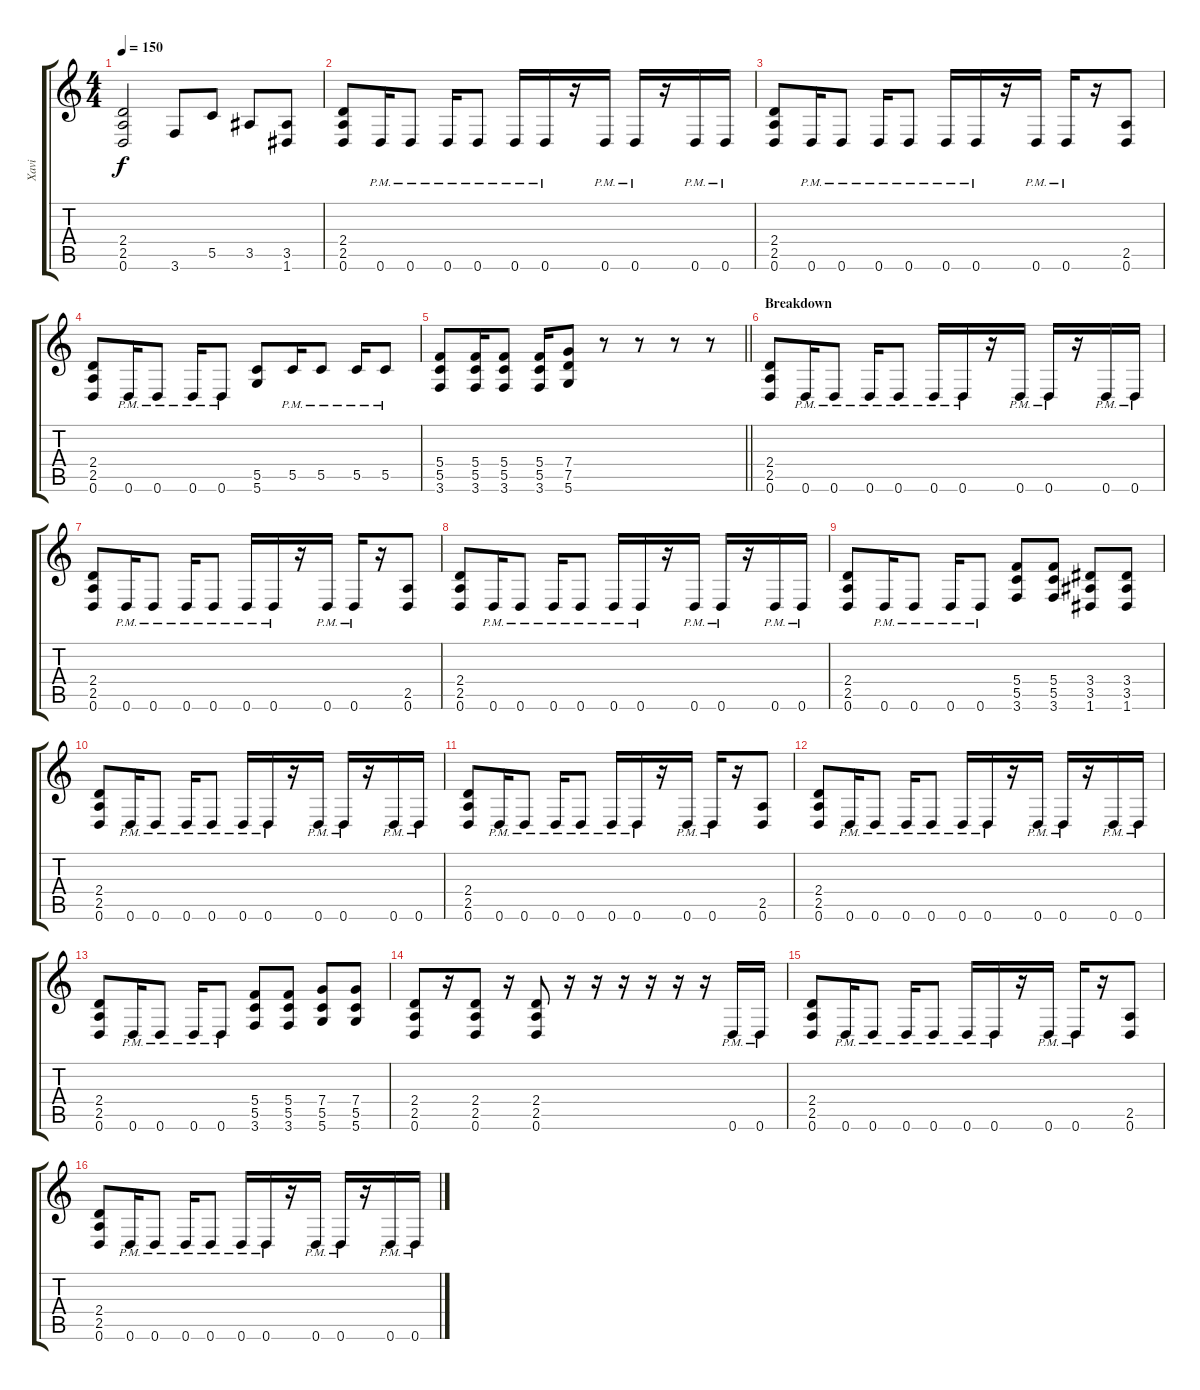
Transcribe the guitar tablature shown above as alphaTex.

\track ("Xavi" "Xavi") {instrument distortionguitar}
\staff {score tabs}
\tuning (D4 A3 F3 C3 G2 D2) {hide}
\ts (4 4)
\tempo 150
\clef g2
\ks c
(2.4 2.5 0.6).2{dy f} 3.6.8 5.5.8 3.5.8 (3.5 1.6).8 |
(2.4 2.5 0.6).8 0.6{pm}.16 0.6{pm}.8 0.6{pm}.16 0.6{pm}.8 0.6{pm}.16 0.6{pm}.16 r.16 0.6{pm}.16 0.6{pm}.16 r.16 0.6{pm}.16 0.6{pm}.16 |
(2.4 2.5 0.6).8 0.6{pm}.16 0.6{pm}.8 0.6{pm}.16 0.6{pm}.8 0.6{pm}.16 0.6{pm}.16 r.16 0.6{pm}.16 0.6{pm}.16 r.16 (2.5 0.6).8 |
(2.4 2.5 0.6).8 0.6{pm}.16 0.6{pm}.8 0.6{pm}.16 0.6{pm}.8 (5.5 5.6).8 5.5{pm}.16 5.5{pm}.8 5.5{pm}.16 5.5{pm}.8 |
\barLineRight lightlight
(5.4 5.5 3.6).8 (5.4 5.5 3.6).16 (5.4 5.5 3.6).8 (5.4 5.5 3.6).16 (7.4 7.5 5.6).8 r.8 r.8 r.8 r.8 |
\section ("" "Breakdown")
(2.4 2.5 0.6).8 0.6{pm}.16 0.6{pm}.8 0.6{pm}.16 0.6{pm}.8 0.6{pm}.16 0.6{pm}.16 r.16 0.6{pm}.16 0.6{pm}.16 r.16 0.6{pm}.16 0.6{pm}.16 |
(2.4 2.5 0.6).8 0.6{pm}.16 0.6{pm}.8 0.6{pm}.16 0.6{pm}.8 0.6{pm}.16 0.6{pm}.16 r.16 0.6{pm}.16 0.6{pm}.16 r.16 (2.5 0.6).8 |
(2.4 2.5 0.6).8 0.6{pm}.16 0.6{pm}.8 0.6{pm}.16 0.6{pm}.8 0.6{pm}.16 0.6{pm}.16 r.16 0.6{pm}.16 0.6{pm}.16 r.16 0.6{pm}.16 0.6{pm}.16 |
(2.4 2.5 0.6).8 0.6{pm}.16 0.6{pm}.8 0.6{pm}.16 0.6{pm}.8 (5.4 5.5 3.6).8 (5.4 5.5 3.6).8 (3.4 3.5 1.6).8 (3.4 3.5 1.6).8 |
(2.4 2.5 0.6).8 0.6{pm}.16 0.6{pm}.8 0.6{pm}.16 0.6{pm}.8 0.6{pm}.16 0.6{pm}.16 r.16 0.6{pm}.16 0.6{pm}.16 r.16 0.6{pm}.16 0.6{pm}.16 |
(2.4 2.5 0.6).8 0.6{pm}.16 0.6{pm}.8 0.6{pm}.16 0.6{pm}.8 0.6{pm}.16 0.6{pm}.16 r.16 0.6{pm}.16 0.6{pm}.16 r.16 (2.5 0.6).8 |
(2.4 2.5 0.6).8 0.6{pm}.16 0.6{pm}.8 0.6{pm}.16 0.6{pm}.8 0.6{pm}.16 0.6{pm}.16 r.16 0.6{pm}.16 0.6{pm}.16 r.16 0.6{pm}.16 0.6{pm}.16 |
(2.4 2.5 0.6).8 0.6{pm}.16 0.6{pm}.8 0.6{pm}.16 0.6{pm}.8 (5.4 5.5 3.6).8 (5.4 5.5 3.6).8 (7.4 5.5 5.6).8 (7.4 5.5 5.6).8 |
(2.4 2.5 0.6).8 r.16 (2.4 2.5 0.6).8 r.16 (2.4 2.5 0.6).8 r.16 r.16 r.16 r.16 r.16 r.16 0.6{pm}.16 0.6{pm}.16 |
(2.4 2.5 0.6).8 0.6{pm}.16 0.6{pm}.8 0.6{pm}.16 0.6{pm}.8 0.6{pm}.16 0.6{pm}.16 r.16 0.6{pm}.16 0.6{pm}.16 r.16 (2.5 0.6).8 |
(2.4 2.5 0.6).8 0.6{pm}.16 0.6{pm}.8 0.6{pm}.16 0.6{pm}.8 0.6{pm}.16 0.6{pm}.16 r.16 0.6{pm}.16 0.6{pm}.16 r.16 0.6{pm}.16 0.6{pm}.16
